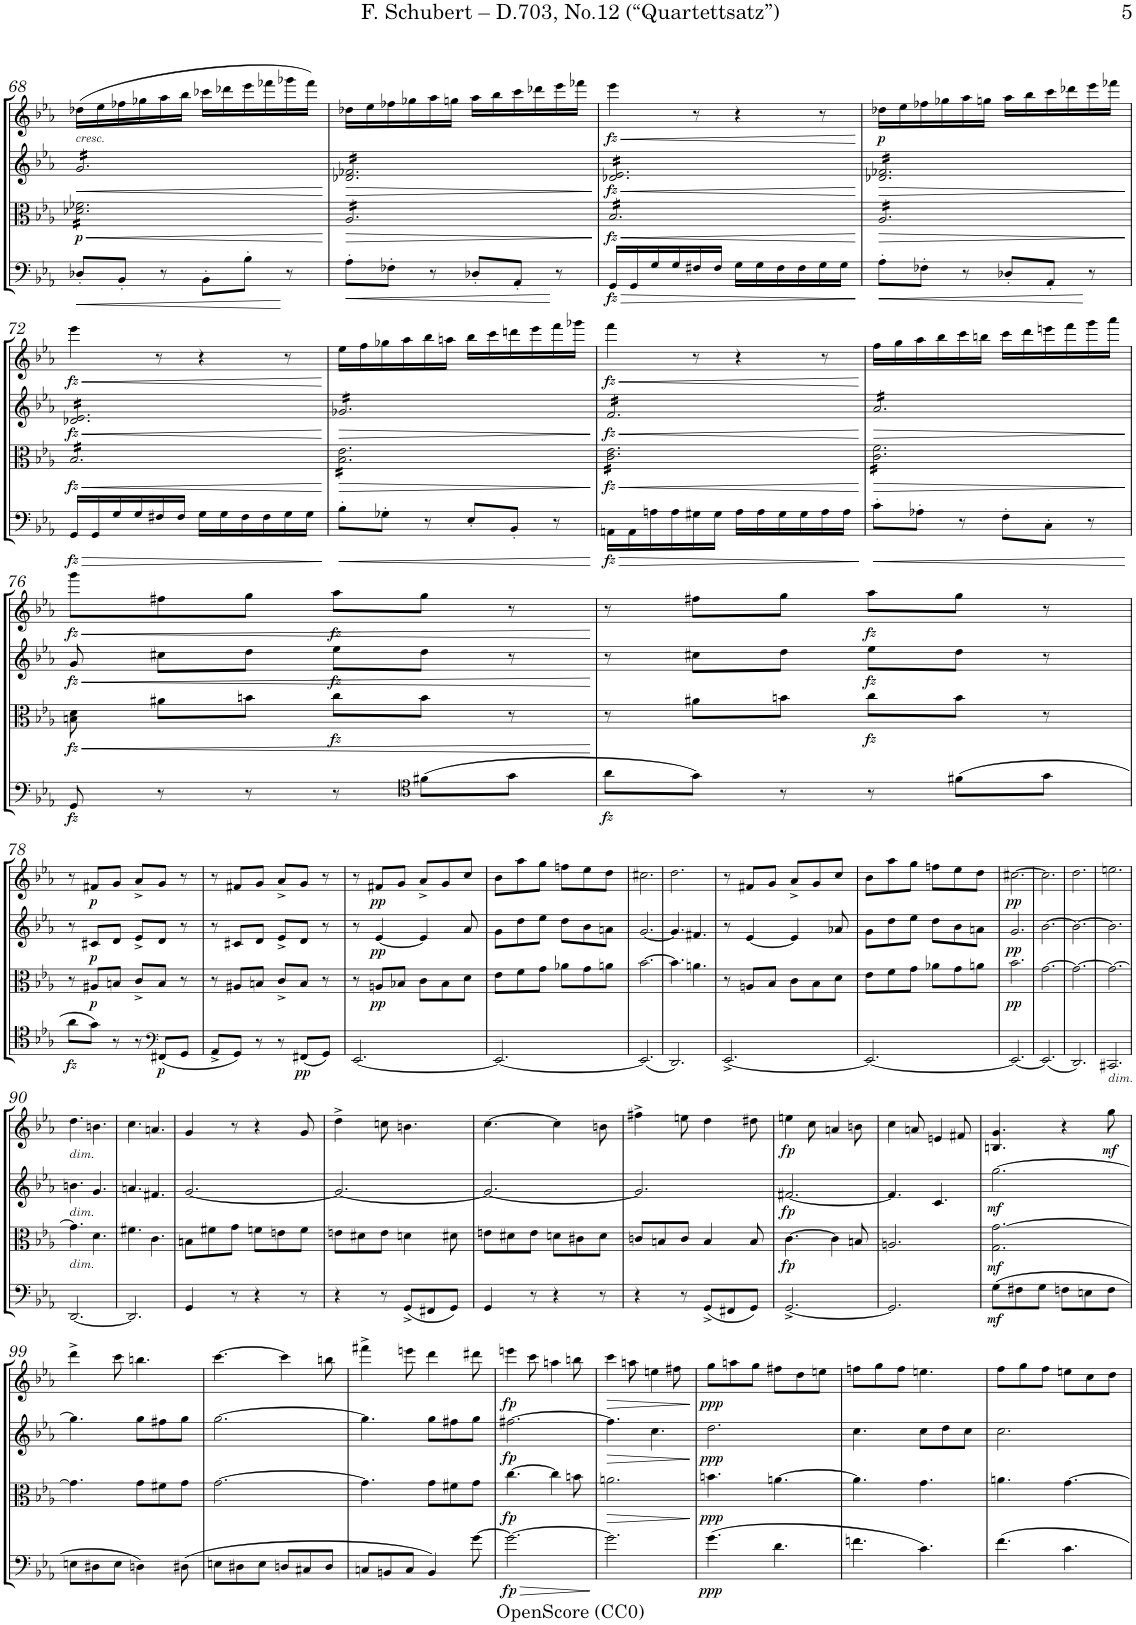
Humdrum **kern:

**kern	**dynam	**kern	**dynam	**kern	**dynam	**kern	**dynam
*part4	*part4	*part3	*part3	*part2	*part2	*part1	*part1
*staff4	*staff4	*staff3	*staff3	*staff2	*staff2	*staff1	*staff1
*I"Violoncello	*	*I"Viola	*	*I"Violin 2	*	*I"Violin 1	*
*I'Vc	*	*I'Vla	*	*I'Vln	*	*I'Vln	*
!!LO:PB:g=z
*clefF4	*	*clefC3	*	*clefG2	*	*clefG2	*
*k[b-e-a-]	*	*k[b-e-a-]	*	*k[b-e-a-]	*	*k[b-e-a-]	*
*M6/8	*	*M6/8	*	*M6/8	*	*M6/8	*
=68	=68	=68	=68	=68	=68	=68	=68
!	!	!	!	!	!	!LO:TX:b:i:t=cresc.	!
!	!LO:HP:b	!	!LO:HP:b	!	!LO:HP:b	!	!
!	!	!	!LO:DY:n=1:b	!	!	!	!
*	*	*tremolo	*	*	*	*	*
*	*	*	*	*tremolo	*	*	*
8D-X'/L	<	16d-X\ 16f-X\LL	< p	16g/LL	<	(16dd-X\LL	.
.	.	16d-X\ 16f-X\	.	16g/	.	16ee-\	.
8BB-'/J	.	16d-X\ 16f-X\	.	16g/	.	16ff-X\	.
.	.	16d-X\ 16f-X\	.	16g/	.	16gg-X\	.
8r	.	16d-X\ 16f-X\	.	16g/	.	16aa-\	.
.	.	16d-X\ 16f-X\	.	16g/	.	16bb-\JJ	.
8BB-'\L	.	16d-X\ 16f-X\	.	16g/	.	16ccc-X\LL	.
.	.	16d-X\ 16f-X\	.	16g/	.	16ddd-X\	.
8B-'\J	.	16d-X\ 16f-X\	.	16g/	.	16eee-\	.
.	.	16d-X\ 16f-X\	.	16g/	.	16fff-X\	.
8r	[	16d-X\ 16f-X\	.	16g/	.	16ggg-X\	.
.	.	16d-X\ 16f-X\JJ	.	16g/JJ	.	16fff-\JJ)	.
.	.	.	[	.	[	.	.
=69	=69	=69	=69	=69	=69	=69	=69
!	!LO:HP:b	!	!LO:HP:b	!	!LO:HP:b	!	!
8A-'\L	<	16A-/LL	>	16d-X/ 16f-X/LL	>	16dd-X\LL	.
.	.	16A-/	.	16d-X/ 16f-X/	.	16ee-\	.
8F-X'\J	.	16A-/	.	16d-X/ 16f-X/	.	16ff-X\	.
.	.	16A-/	.	16d-X/ 16f-X/	.	16gg-X\	.
8r	.	16A-/	.	16d-X/ 16f-X/	.	16aa-\	.
.	.	16A-/	.	16d-X/ 16f-X/	.	16ggn\JJ	.
8D-X'/L	.	16A-/	.	16d-X/ 16f-X/	.	16aa-\LL	.
.	.	16A-/	.	16d-X/ 16f-X/	.	16bb-\	.
8AA-'/J	.	16A-/	.	16d-X/ 16f-X/	.	16ccc\	.
.	.	16A-/	.	16d-X/ 16f-X/	.	16ddd-X\	.
8r	[	16A-/	.	16d-X/ 16f-X/	.	16eee-\	.
.	.	16A-/JJ	.	16d-X/ 16f-X/JJ	.	16fff-X\JJ	.
.	.	.	]	.	]	.	.
=70	=70	=70	=70	=70	=70	=70	=70
!	!LO:HP:b	!	!LO:HP:b	!	!LO:HP:b	!	!LO:HP:b
!	!LO:DY:n=1:b	!	!LO:DY:n=1:b	!	!LO:DY:n=1:b	!	!LO:DY:n=1:b
16GG/LL	> fz	16B-/LL	< fz	16d-X/ 16e-/LL	< fz	4eee-\	< fz
16GG/	.	16B-/	.	16d-X/ 16e-/	.	.	.
16G/	.	16B-/	.	16d-X/ 16e-/	.	.	.
16G/	.	16B-/	.	16d-X/ 16e-/	.	.	.
16F#X/	.	16B-/	.	16d-X/ 16e-/	.	8r	.
16F#/JJ	.	16B-/	.	16d-X/ 16e-/	.	.	.
16G\LL	.	16B-/	.	16d-X/ 16e-/	.	4r	.
16G\	.	16B-/	.	16d-X/ 16e-/	.	.	.
16F#\	.	16B-/	.	16d-X/ 16e-/	.	.	.
16F#\	.	16B-/	.	16d-X/ 16e-/	.	.	.
16G\	.	16B-/	.	16d-X/ 16e-/	.	8r	.
16G\JJ	.	16B-/JJ	.	16d-X/ 16e-/JJ	.	.	.
.	]	.	[	.	[	.	[
=71	=71	=71	=71	=71	=71	=71	=71
!	!LO:HP:b	!	!LO:HP:b	!	!LO:HP:b	!	!LO:DY:b
8A-'\L	<	16A-/LL	>	16d-X/ 16f-X/LL	>	16dd-X\LL	p
.	.	16A-/	.	16d-X/ 16f-X/	.	16ee-\	.
8F-X'\J	.	16A-/	.	16d-X/ 16f-X/	.	16ff-X\	.
.	.	16A-/	.	16d-X/ 16f-X/	.	16gg-X\	.
8r	.	16A-/	.	16d-X/ 16f-X/	.	16aa-\	.
.	.	16A-/	.	16d-X/ 16f-X/	.	16ggn\JJ	.
8D-X'/L	.	16A-/	.	16d-X/ 16f-X/	.	16aa-\LL	.
.	.	16A-/	.	16d-X/ 16f-X/	.	16bb-\	.
8AA-'/J	.	16A-/	.	16d-X/ 16f-X/	.	16ccc\	.
.	.	16A-/	.	16d-X/ 16f-X/	.	16ddd-X\	.
8r	[	16A-/	.	16d-X/ 16f-X/	.	16eee-\	.
.	.	16A-/JJ	.	16d-X/ 16f-X/JJ	.	16fff-X\JJ	.
.	.	.	]	.	]	.	.
!!LO:LB:g=z
=72	=72	=72	=72	=72	=72	=72	=72
!	!LO:HP:b	!	!LO:HP:b	!	!LO:HP:b	!	!LO:HP:b
!	!LO:DY:n=1:b	!	!LO:DY:n=1:b	!	!LO:DY:n=1:b	!	!LO:DY:n=1:b
16GG/LL	> fz	16B-/LL	< fz	16d-X/ 16e-/LL	< fz	4eee-\	< fz
16GG/	.	16B-/	.	16d-X/ 16e-/	.	.	.
16G/	.	16B-/	.	16d-X/ 16e-/	.	.	.
16G/	.	16B-/	.	16d-X/ 16e-/	.	.	.
16F#X/	.	16B-/	.	16d-X/ 16e-/	.	8r	.
16F#/JJ	.	16B-/	.	16d-X/ 16e-/	.	.	.
16G\LL	.	16B-/	.	16d-X/ 16e-/	.	4r	.
16G\	.	16B-/	.	16d-X/ 16e-/	.	.	.
16F#\	.	16B-/	.	16d-X/ 16e-/	.	.	.
16F#\	.	16B-/	.	16d-X/ 16e-/	.	.	.
16G\	.	16B-/	.	16d-X/ 16e-/	.	8r	.
16G\JJ	.	16B-/JJ	.	16d-X/ 16e-/JJ	.	.	.
.	]	.	[	.	[	.	[
=73	=73	=73	=73	=73	=73	=73	=73
!	!LO:HP:b	!	!LO:HP:b	!	!LO:HP:b	!	!
8B-'\L	<	16B-\ 16e-\LL	>	16g-X/LL	>	16ee-\LL	.
.	.	16B-\ 16e-\	.	16g-X/	.	16ff\	.
8G-X'\J	.	16B-\ 16e-\	.	16g-X/	.	16gg-X\	.
.	.	16B-\ 16e-\	.	16g-X/	.	16aa-\	.
8r	.	16B-\ 16e-\	.	16g-X/	.	16bb-\	.
.	.	16B-\ 16e-\	.	16g-X/	.	16aan\JJ	.
8E-'/L	.	16B-\ 16e-\	.	16g-X/	.	16bb-\LL	.
.	.	16B-\ 16e-\	.	16g-X/	.	16ccc\	.
8BB-'/J	.	16B-\ 16e-\	.	16g-X/	.	16dddn\	.
.	.	16B-\ 16e-\	.	16g-X/	.	16eee-\	.
8r	.	16B-\ 16e-\	.	16g-X/	.	16fff\	.
.	.	16B-\ 16e-\JJ	.	16g-X/JJ	.	16ggg-X\JJ	.
.	[	.	]	.	]	.	.
=74	=74	=74	=74	=74	=74	=74	=74
!	!LO:HP:b	!	!LO:HP:b	!	!LO:HP:b	!	!LO:HP:b
!	!LO:DY:n=1:b	!	!LO:DY:n=1:b	!	!LO:DY:n=1:b	!	!LO:DY:n=1:b
16AAn\LL	> fz	16c\ 16e-\LL	< fz	16f/LL	< fz	4fff\	< fz
16AA\	.	16c\ 16e-\	.	16f/	.	.	.
16An\	.	16c\ 16e-\	.	16f/	.	.	.
16A\	.	16c\ 16e-\	.	16f/	.	.	.
16G#X\	.	16c\ 16e-\	.	16f/	.	8r	.
16G#\JJ	.	16c\ 16e-\	.	16f/	.	.	.
16A\LL	.	16c\ 16e-\	.	16f/	.	4r	.
16A\	.	16c\ 16e-\	.	16f/	.	.	.
16G#\	.	16c\ 16e-\	.	16f/	.	.	.
16G#\	.	16c\ 16e-\	.	16f/	.	.	.
16A\	.	16c\ 16e-\	.	16f/	.	8r	.
16A\JJ	.	16c\ 16e-\JJ	.	16f/JJ	.	.	.
.	]	.	[	.	[	.	[
=75	=75	=75	=75	=75	=75	=75	=75
!	!LO:HP:b	!	!LO:HP:b	!	!LO:HP:b	!	!
8c'\L	<	16c\ 16f\LL	>	16a-/LL	>	16ff\LL	.
.	.	16c\ 16f\	.	16a-/	.	16gg\	.
8A-X'\J	.	16c\ 16f\	.	16a-/	.	16aa-\	.
.	.	16c\ 16f\	.	16a-/	.	16bb-\	.
8r	.	16c\ 16f\	.	16a-/	.	16ccc\	.
.	.	16c\ 16f\	.	16a-/	.	16bbn\JJ	.
8F'\L	.	16c\ 16f\	.	16a-/	.	16ccc\LL	.
.	.	16c\ 16f\	.	16a-/	.	16ddd\	.
8C'\J	.	16c\ 16f\	.	16a-/	.	16eeen\	.
.	.	16c\ 16f\	.	16a-/	.	16fff\	.
8r	.	16c\ 16f\	.	16a-/	.	16ggg\	.
.	.	16c\ 16f\JJ	.	16a-/JJ	.	16aaa-\JJ	.
*	*	*	*	*Xtremolo	*	*	*
*	*	*Xtremolo	*	*	*	*	*
.	[	.	]	.	]	.	.
!!LO:LB:g=z
=76	=76	=76	=76	=76	=76	=76	=76
!	!LO:DY:b	!	!LO:HP:b	!	!LO:HP:b	!	!LO:HP:b
!	!	!	!LO:DY:n=1:b	!	!LO:DY:n=1:b	!	!LO:DY:n=1:b
8GG/	fz	8Bn\ 8d\	< fz	8g/	< fz	8ggg\L	< fz
8r	.	8a#X\L	.	8cc#X\L	.	8ff#X\	.
8r	.	8bn\J	.	8dd\J	.	8gg\J	.
!	!	!	!LO:DY:n=2:b	!	!LO:DY:n=2:b	!	!LO:DY:n=2:b
8r	.	8cc\L	fz	8ee-\L	fz	8aa-\L	fz
*clefC4	*	*	*	*	*	*	*
(8f#X\L	.	8b\J	.	8dd\J	.	8gg\J	.
8g\J	.	8r	.	8r	.	8r	.
.	.	.	[	.	[	.	[
=77	=77	=77	=77	=77	=77	=77	=77
!	!LO:DY:b	!	!	!	!	!	!
8a-\L	fz	8r	.	8r	.	8r	.
8g\J)	.	8a#X\L	.	8cc#X\L	.	8ff#X\L	.
8r	.	8bn\J	.	8dd\J	.	8gg\J	.
!	!	!	!LO:DY:b	!	!LO:DY:b	!	!LO:DY:b
8r	.	8cc\L	fz	8ee-\L	fz	8aa-\L	fz
(8f#X\L	.	8b\J	.	8dd\J	.	8gg\J	.
8g\J	.	8r	.	8r	.	8r	.
!!LO:LB:g=z
=78	=78	=78	=78	=78	=78	=78	=78
!	!LO:DY:b	!	!	!	!	!	!
8a-\L	fz	8r	.	8r	.	8r	.
!	!	!	!LO:DY:b	!	!LO:DY:b	!	!LO:DY:b
8g\J)	.	8A#X/L	p	8c#X/L	p	8f#X/L	p
8r	.	8Bn/J	.	8d/J	.	8g/J	.
8r	.	8c^/L	.	8e-^/L	.	8a-^/L	.
*clefF4	*	*	*	*	*	*	*
!	!LO:DY:b	!	!	!	!	!	!
(8FF#X/L	p	8B/J	.	8d/J	.	8g/J	.
8GG/J	.	8r	.	8r	.	8r	.
=79	=79	=79	=79	=79	=79	=79	=79
8AA-^/L	.	8r	.	8r	.	8r	.
8GG/J)	.	8A#X/L	.	8c#X/L	.	8f#X/L	.
8r	.	8Bn/J	.	8d/J	.	8g/J	.
8r	.	8c^/L	.	8e-^/L	.	8a-^/L	.
!	!LO:DY:b	!	!	!	!	!	!
(8FF#X/L	pp	8B/J	.	8d/J	.	8g/J	.
8GG/J)	.	8r	.	8r	.	8r	.
=80	=80	=80	=80	=80	=80	=80	=80
[2.EE-/	.	8r	.	8r	.	8r	.
!	!	!	!LO:DY:b	!	!LO:DY:b	!	!LO:DY:b
.	.	8An/L	pp	[4e-/	pp	8f#X/L	pp
.	.	8B-X/J	.	.	.	8g/J	.
.	.	8c\L	.	4e-/]	.	8a-^/L	.
.	.	8B-\	.	.	.	8g/	.
.	.	8d\J	.	8a-/	.	8cc/J	.
=81	=81	=81	=81	=81	=81	=81	=81
2.EE-/_	.	8e-\L	.	8g\L	.	8b-\L	.
.	.	8f\	.	8dd\	.	8aa-\	.
.	.	8g\J	.	8ee-\J	.	8gg\J	.
.	.	8a-X\L	.	8dd\L	.	8ffn\L	.
.	.	8g\	.	8b-\	.	8ee-\	.
.	.	8an\J	.	8an\J	.	8dd\J	.
=82	=82	=82	=82	=82	=82	=82	=82
(2.EE-/]	.	[2.b-\	.	[2.g/	.	2.cc#X\	.
=83	=83	=83	=83	=83	=83	=83	=83
2.DD/)	.	4.b-\]	.	4.g/]	.	2.dd\	.
.	.	4.an\	.	4.f#X/	.	.	.
=84	=84	=84	=84	=84	=84	=84	=84
[2.EE-^/	.	8r	.	8r	.	8r	.
.	.	8An/L	.	[4e-/	.	8f#X/L	.
.	.	8B-/J	.	.	.	8g/J	.
.	.	8c\L	.	4e-/]	.	8a-^/L	.
.	.	8B-\	.	.	.	8g/	.
.	.	8d\J	.	8a-X/	.	8cc/J	.
=85	=85	=85	=85	=85	=85	=85	=85
2.EE-/_	.	8e-\L	.	8g\L	.	8b-\L	.
.	.	8f\	.	8dd\	.	8aa-\	.
.	.	8g\J	.	8ee-\J	.	8gg\J	.
.	.	8a-X\L	.	8dd\L	.	8ffn\L	.
.	.	8g\	.	8b-\	.	8ee-\	.
.	.	8an\J	.	8an\J	.	8dd\J	.
=86	=86	=86	=86	=86	=86	=86	=86
!	!	!	!LO:DY:b	!	!LO:DY:b	!	!LO:DY:b
2.EE-/_	.	2.b-\	pp	2.g/	pp	[2.cc#X\	pp
=87	=87	=87	=87	=87	=87	=87	=87
(2.EE-/]	.	[2.g\	.	[2.b-\	.	2.cc#\]	.
=88	=88	=88	=88	=88	=88	=88	=88
2.DD/)	.	2.g\_	.	2.b-\_	.	2.dd\	.
=89	=89	=89	=89	=89	=89	=89	=89
!LO:TX:b:i:t=dim.	!	!	!	!	!	!	!
2.CC#X/	.	2.g\_	.	2.b-\]	.	2.een\	.
!!LO:LB:g=z
=90	=90	=90	=90	=90	=90	=90	=90
!	!	!	!	!	!	!LO:TX:b:i:t=dim.	!
!	!	!	!	!LO:TX:b:i:t=dim.	!	!	!
!	!	!LO:TX:b:i:t=dim.	!	!	!	!	!
[2.DD/	.	4.g\]	.	4.bn\	.	4.dd\	.
.	.	4.d\	.	4.g/	.	4.bn\	.
=91	=91	=91	=91	=91	=91	=91	=91
2.DD/]	.	4.f#X\	.	4.an/	.	4.cc\	.
.	.	4.c\	.	4.f#X/	.	4.an/	.
=92	=92	=92	=92	=92	=92	=92	=92
4GG/	.	8Bn\L	.	[2.g/	.	4g/	.
.	.	8f#X\	.	.	.	.	.
8r	.	8g\J	.	.	.	8r	.
4r	.	8fn\L	.	.	.	4r	.
.	.	8en\	.	.	.	.	.
8r	.	8f\J	.	.	.	8g/	.
=93	=93	=93	=93	=93	=93	=93	=93
4r	.	8en\L	.	2.g/_	.	4dd^\	.
.	.	8d#X\	.	.	.	.	.
8r	.	8e\J	.	.	.	8ccn\	.
(8GG^/L	.	4dn\	.	.	.	4.bn\	.
8FF#X/	.	.	.	.	.	.	.
8GG/J)	.	8d#X\	.	.	.	.	.
=94	=94	=94	=94	=94	=94	=94	=94
4GG/	.	8en\L	.	2.g/_	.	[4.cc\	.
.	.	8d#X\	.	.	.	.	.
8r	.	8e\J	.	.	.	.	.
4r	.	8dn\L	.	.	.	4cc\]	.
.	.	8c#X\	.	.	.	.	.
8r	.	8d\J	.	.	.	8bn\	.
=95	=95	=95	=95	=95	=95	=95	=95
4r	.	8cn/L	.	2.g/]	.	4ff#X^\	.
.	.	8Bn/	.	.	.	.	.
8r	.	8c/J	.	.	.	8een\	.
(8GG^/L	.	4B/	.	.	.	4dd\	.
8FF#X/	.	.	.	.	.	.	.
8GG/J)	.	8B/	.	.	.	8dd#X\	.
=96	=96	=96	=96	=96	=96	=96	=96
!	!	!	!LO:DY:b	!	!LO:DY:b	!	!LO:DY:b
[2.GG^/	.	[4.c\	fp	[2.f#X/	fp	4een\	fp
.	.	.	.	.	.	8cc\	.
.	.	4c\]	.	.	.	4an/	.
.	.	8Bn/	.	.	.	8bn\	.
=97	=97	=97	=97	=97	=97	=97	=97
2.GG/]	.	2.An/	.	4.f#/]	.	4cc\	.
.	.	.	.	.	.	8an/	.
.	.	.	.	4.c/	.	4en/	.
.	.	.	.	.	.	8f#X/	.
=98	=98	=98	=98	=98	=98	=98	=98
!	!LO:DY:b	!	!LO:DY:b	!	!LO:DY:b	!	!
(8G\L	mf	2.G\ [2.g\	mf	[2.gg\	mf	4.Bn/ 4.g/	.
8F#X\	.	.	.	.	.	.	.
8G\J	.	.	.	.	.	.	.
8Fn\L	.	.	.	.	.	4r	.
8En\	.	.	.	.	.	.	.
!	!	!	!	!	!	!	!LO:DY:b
8F\J	.	.	.	.	.	8gg\	mf
!!LO:LB:g=z
=99	=99	=99	=99	=99	=99	=99	=99
8En\L	.	4.g\]	.	4.gg\]	.	4ddd^\	.
8D#X\	.	.	.	.	.	.	.
8E\J	.	.	.	.	.	8ccc\	.
4Dn\)	.	8g\L	.	8gg\L	.	4.bbn\	.
.	.	8f#X\	.	8ff#X\	.	.	.
(8D#X\	.	8g\J	.	8gg\J	.	.	.
=100	=100	=100	=100	=100	=100	=100	=100
8En\L	.	[2.g\	.	[2.gg\	.	[4.ccc\	.
8D#X\	.	.	.	.	.	.	.
8E\J	.	.	.	.	.	.	.
8Dn/L	.	.	.	.	.	4ccc\]	.
8C#X/	.	.	.	.	.	.	.
8D/J	.	.	.	.	.	8bbn\	.
=101	=101	=101	=101	=101	=101	=101	=101
8Cn/L	.	4.g\]	.	4.gg\]	.	4fff#X^\	.
8BBn/	.	.	.	.	.	.	.
8C/J	.	.	.	.	.	8eeen\	.
4BB/)	.	8g\L	.	8gg\L	.	4ddd\	.
.	.	8f#X\	.	8ff#X\	.	.	.
[8g\	.	8g\J	.	8gg\J	.	8ddd#X\	.
=102	=102	=102	=102	=102	=102	=102	=102
!	!LO:HP:b	!	!	!	!	!	!
!	!LO:DY:n=1:b	!	!LO:DY:b	!	!LO:DY:b	!	!LO:DY:b
2.g\_	> fp	[4.cc\	fp	[2.ff#X\	fp	4eeen\	fp
.	.	.	.	.	.	8ccc\	.
.	.	4cc\]	.	.	.	4aan\	.
.	.	8bn\	.	.	.	8bbn\	.
.	]	.	.	.	.	.	.
=103	=103	=103	=103	=103	=103	=103	=103
!	!	!	!LO:HP:b	!	!LO:HP:b	!	!LO:HP:b
2.g\]	.	2.an\	>	4.ff#\]	>	4ccc\	>
.	.	.	.	.	.	8aan\	.
.	.	.	.	4.cc\	.	4een\	.
.	.	.	.	.	.	8ff#X\	.
.	.	.	]	.	]	.	]
=104	=104	=104	=104	=104	=104	=104	=104
!	!LO:DY:b	!	!LO:DY:b	!	!LO:DY:b	!	!LO:DY:b
(4.g\	ppp	4.bn\	ppp	2.dd\	ppp	8gg\L	ppp
.	.	.	.	.	.	8aan\	.
.	.	.	.	.	.	8gg\J	.
4.d\	.	[4.an\	.	.	.	8ff#X\L	.
.	.	.	.	.	.	8dd\	.
.	.	.	.	.	.	8een\J	.
=105	=105	=105	=105	=105	=105	=105	=105
4.fn\	.	4.a\]	.	4.cc\	.	8ffn\L	.
.	.	.	.	.	.	8gg\	.
.	.	.	.	.	.	8ff\J	.
4.c\)	.	4.g\	.	8cc\L	.	4.een\	.
.	.	.	.	8dd\	.	.	.
.	.	.	.	8cc\J	.	.	.
=106	=106	=106	=106	=106	=106	=106	=106
4.f\	.	4.an\	.	2.cc\	.	8ff\L	.
.	.	.	.	.	.	8gg\	.
.	.	.	.	.	.	8ff\J	.
4.c\	.	[4.g\	.	.	.	8een\L	.
.	.	.	.	.	.	8cc\	.
.	.	.	.	.	.	8dd\J	.
=	=	=	=	=	=	=	=
*-	*-	*-	*-	*-	*-	*-	*-
